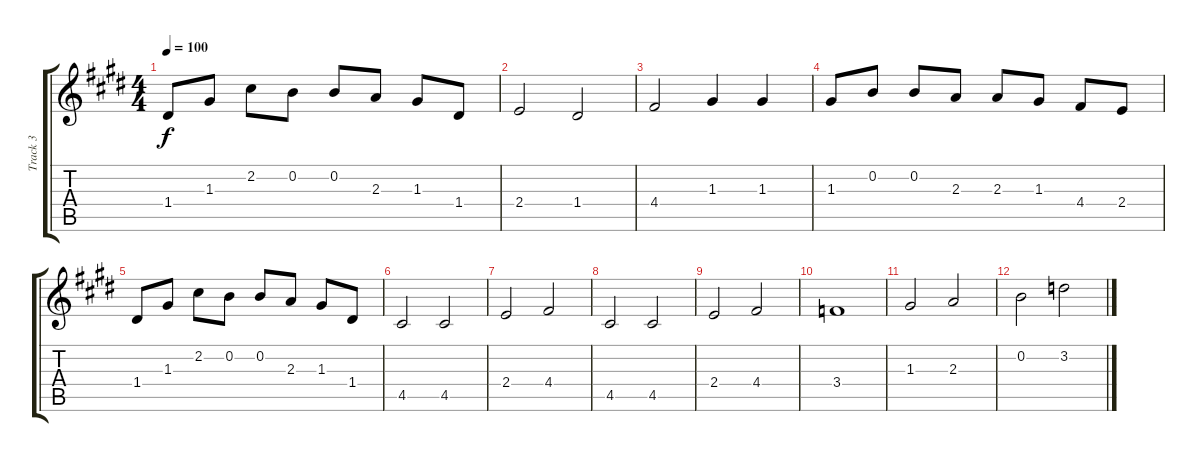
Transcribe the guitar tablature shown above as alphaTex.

\track ("Track 3" "Track 3") {instrument acousticguitarnylon}
\staff {score tabs}
\tuning (E4 B3 G3 D3 A2 E2) {hide}
\ts (4 4)
\tempo 100
\clef g2
\ks e
1.4.8{dy f} 1.3.8 2.2.8 0.2.8 0.2.8 2.3.8 1.3.8 1.4.8 |
2.4.2 1.4.2 |
4.4.2 1.3.4 1.3.4 |
1.3.8 0.2.8 0.2.8 2.3.8 2.3.8 1.3.8 4.4.8 2.4.8 |
1.4.8 1.3.8 2.2.8 0.2.8 0.2.8 2.3.8 1.3.8 1.4.8 |
4.5.2 4.5.2 |
2.4.2 4.4.2 |
4.5.2 4.5.2 |
2.4.2 4.4.2 |
3.4.1 |
1.3.2 2.3.2 |
0.2.2 3.2.2
